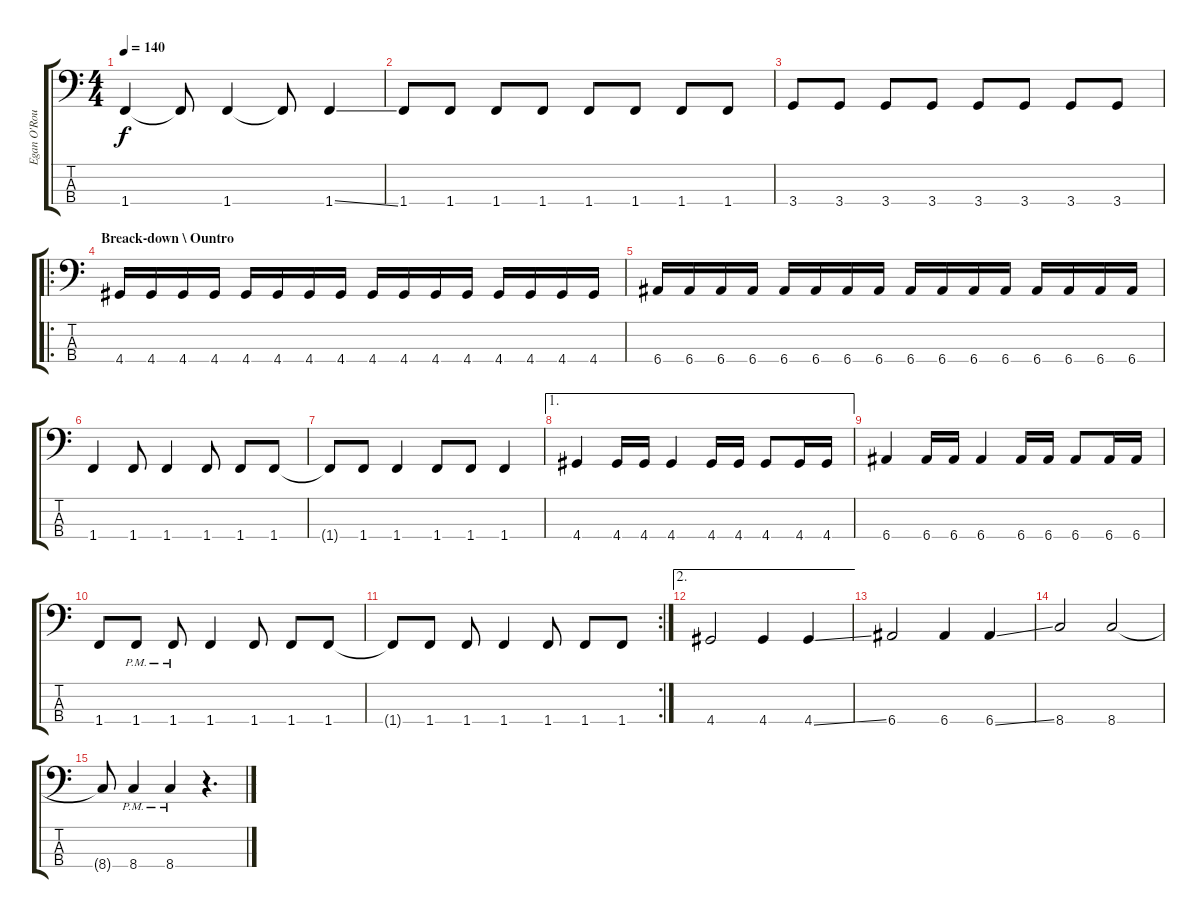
\track ("Egan O'Rourke" "Egan O'Rou") {instrument electricbasspick}
\staff {score tabs}
\tuning (G2 D2 A1 E1) {hide}
\ts (4 4)
\tempo 140
\clef f4
\ks c
1.4.4{dy f} 1.4{t}.8 1.4.4 1.4{t}.8 1.4{ss}.4 |
1.4.8 1.4.8 1.4.8 1.4.8 1.4.8 1.4.8 1.4.8 1.4.8 |
3.4.8 3.4.8 3.4.8 3.4.8 3.4.8 3.4.8 3.4.8 3.4.8 |
\ro
\section ("" "Breack-down \\ Ountro")
4.4.16 4.4.16 4.4.16 4.4.16 4.4.16 4.4.16 4.4.16 4.4.16 4.4.16 4.4.16 4.4.16 4.4.16 4.4.16 4.4.16 4.4.16 4.4.16 |
6.4.16 6.4.16 6.4.16 6.4.16 6.4.16 6.4.16 6.4.16 6.4.16 6.4.16 6.4.16 6.4.16 6.4.16 6.4.16 6.4.16 6.4.16 6.4.16 |
1.4.4 1.4.8 1.4.4 1.4.8 1.4.8 1.4.8 |
1.4{t}.8 1.4.8 1.4.4 1.4.8 1.4.8 1.4.4 |
\ae 1
4.4.4 4.4.16 4.4.16 4.4.4 4.4.16 4.4.16 4.4.8 4.4.16 4.4.16 |
6.4.4 6.4.16 6.4.16 6.4.4 6.4.16 6.4.16 6.4.8 6.4.16 6.4.16 |
1.4.8 1.4{pm}.8 1.4{pm}.8 1.4.4 1.4.8 1.4.8 1.4.8 |
\rc 2
1.4{t}.8 1.4.8 1.4.8 1.4.4 1.4.8 1.4.8 1.4.8 |
\ae 2
4.4.2 4.4.4 4.4{ss}.4 |
6.4.2 6.4.4 6.4{ss}.4 |
8.4.2 8.4.2 |
8.4{t}.8 8.4{pm}.4 8.4{pm}.4 r.4{d}
